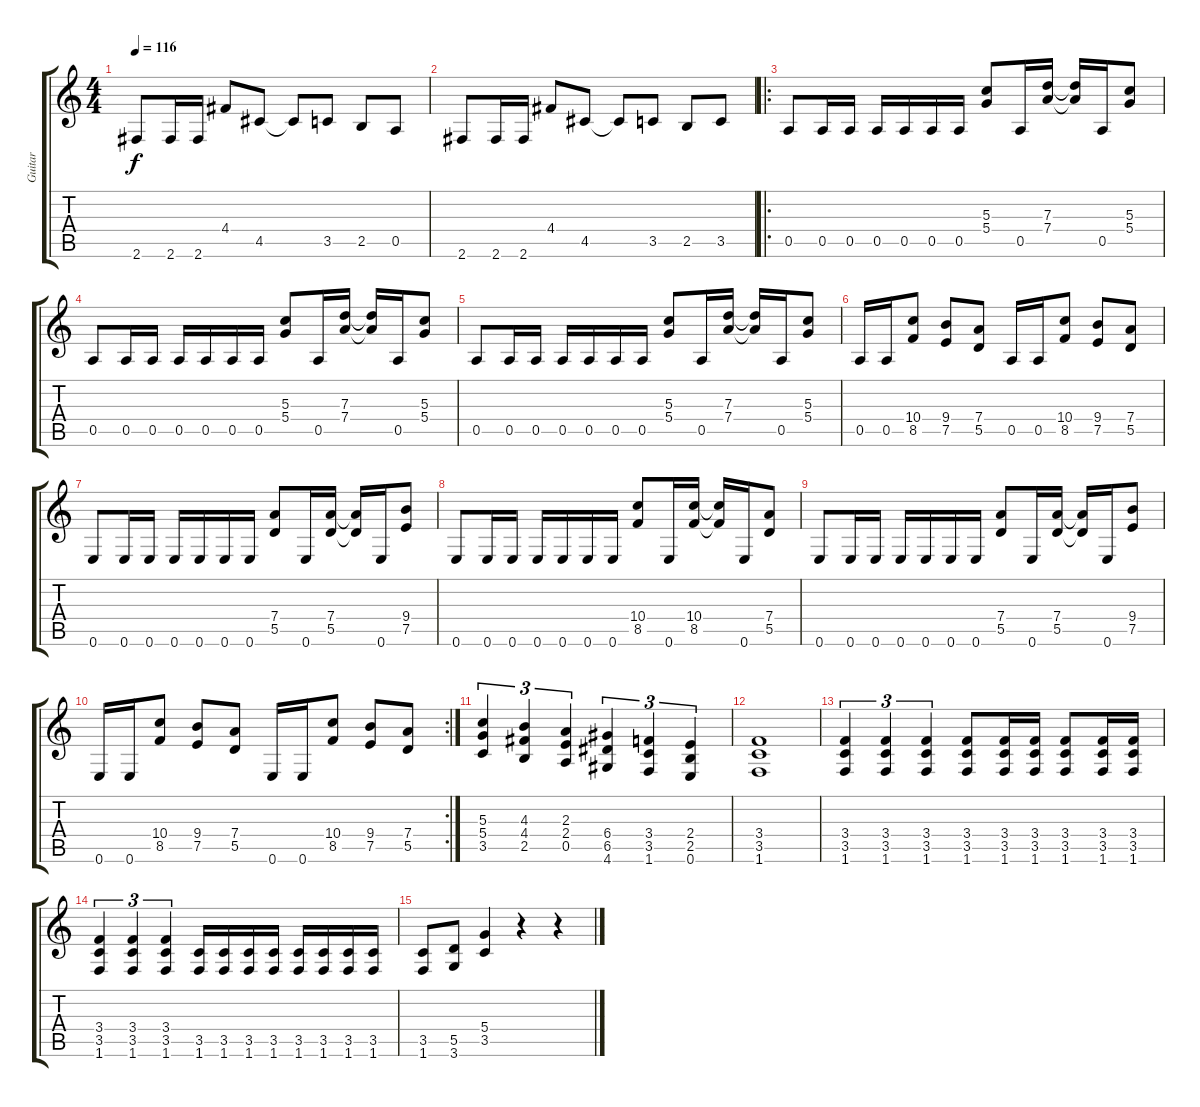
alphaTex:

\track ("Guitar" "Guitar") {instrument distortionguitar}
\staff {score tabs}
\tuning (E4 B3 G3 D3 A2 E2) {hide}
\ts (4 4)
\tempo 116
\clef g2
\ks c
2.6.8{dy f} 2.6.16 2.6.16 4.4.8 4.5.8 4.5{t}.8 3.5.8 2.5.8 0.5.8 |
2.6.8 2.6.16 2.6.16 4.4.8 4.5.8 4.5{t}.8 3.5.8 2.5.8 3.5.8 |
\ro
0.5.8 0.5.16 0.5.16 0.5.16 0.5.16 0.5.16 0.5.16 (5.3 5.4).8 0.5.16 (7.3 7.4).16 (7.3{t} 7.4{t}).16 0.5.16 (5.3 5.4).8 |
0.5.8 0.5.16 0.5.16 0.5.16 0.5.16 0.5.16 0.5.16 (5.3 5.4).8 0.5.16 (7.3 7.4).16 (7.3{t} 7.4{t}).16 0.5.16 (5.3 5.4).8 |
0.5.8 0.5.16 0.5.16 0.5.16 0.5.16 0.5.16 0.5.16 (5.3 5.4).8 0.5.16 (7.3 7.4).16 (7.3{t} 7.4{t}).16 0.5.16 (5.3 5.4).8 |
0.5.16 0.5.16 (10.4 8.5).8 (9.4 7.5).8 (7.4 5.5).8 0.5.16 0.5.16 (10.4 8.5).8 (9.4 7.5).8 (7.4 5.5).8 |
0.6.8 0.6.16 0.6.16 0.6.16 0.6.16 0.6.16 0.6.16 (7.4 5.5).8 0.6.16 (7.4 5.5).16 (7.4{t} 5.5{t}).16 0.6.16 (9.4 7.5).8 |
0.6.8 0.6.16 0.6.16 0.6.16 0.6.16 0.6.16 0.6.16 (10.4 8.5).8 0.6.16 (10.4 8.5).16 (10.4{t} 8.5{t}).16 0.6.16 (7.4 5.5).8 |
0.6.8 0.6.16 0.6.16 0.6.16 0.6.16 0.6.16 0.6.16 (7.4 5.5).8 0.6.16 (7.4 5.5).16 (7.4{t} 5.5{t}).16 0.6.16 (9.4 7.5).8 |
\rc 2
0.6.16 0.6.16 (10.4 8.5).8 (9.4 7.5).8 (7.4 5.5).8 0.6.16 0.6.16 (10.4 8.5).8 (9.4 7.5).8 (7.4 5.5).8 |
(5.3 5.4 3.5).4{tu (3 2)} (4.3 4.4 2.5).4{tu (3 2)} (2.3 2.4 0.5).4{tu (3 2)} (6.4 6.5 4.6).4{tu (3 2)} (3.4 3.5 1.6).4{tu (3 2)} (2.4 2.5 0.6).4{tu (3 2)} |
(3.4 3.5 1.6).1 |
(3.4 3.5 1.6).4{tu (3 2)} (3.4 3.5 1.6).4{tu (3 2)} (3.4 3.5 1.6).4{tu (3 2)} (3.4 3.5 1.6).8 (3.4 3.5 1.6).16 (3.4 3.5 1.6).16 (3.4 3.5 1.6).8 (3.4 3.5 1.6).16 (3.4 3.5 1.6).16 |
(3.4 3.5 1.6).4{tu (3 2)} (3.4 3.5 1.6).4{tu (3 2)} (3.4 3.5 1.6).4{tu (3 2)} (3.5 1.6).16 (3.5 1.6).16 (3.5 1.6).16 (3.5 1.6).16 (3.5 1.6).16 (3.5 1.6).16 (3.5 1.6).16 (3.5 1.6).16 |
(3.5 1.6).8 (5.5 3.6).8 (5.4 3.5).4 r.4 r.4
